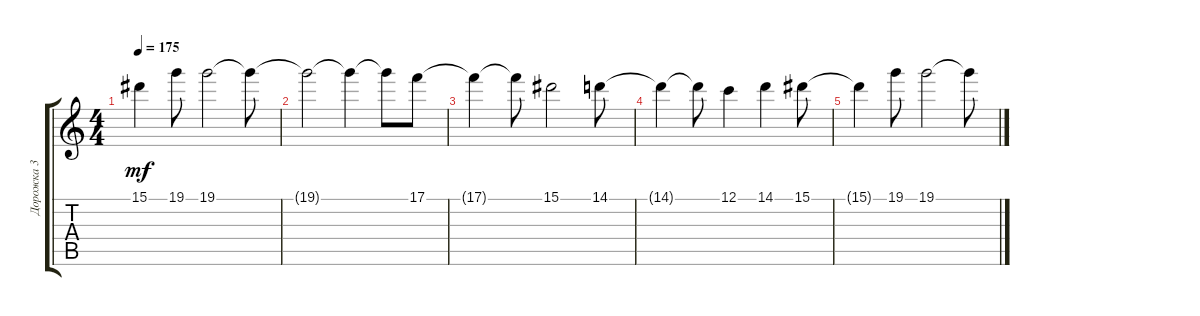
\track ("Дорожка 3" "Дорожка 3") {instrument distortionguitar}
\staff {score tabs}
\tuning (C4 G3 Eb3 Bb2 F2 C2) {hide}
\ts (4 4)
\tempo 175
\clef g2
\ks c
15.1{t}.4{dy mf} 19.1.8 19.1.2{volume 0} 19.1{t}.8 |
19.1{t}.2 19.1{t}.4 19.1{t}.8 17.1.8 |
17.1{t}.4 17.1{t}.8 15.1.2 14.1.8 |
14.1{t}.4 14.1{t}.8 12.1.4 14.1.4 15.1.8 |
15.1{t}.4 19.1.8 19.1.2 19.1{t}.8
